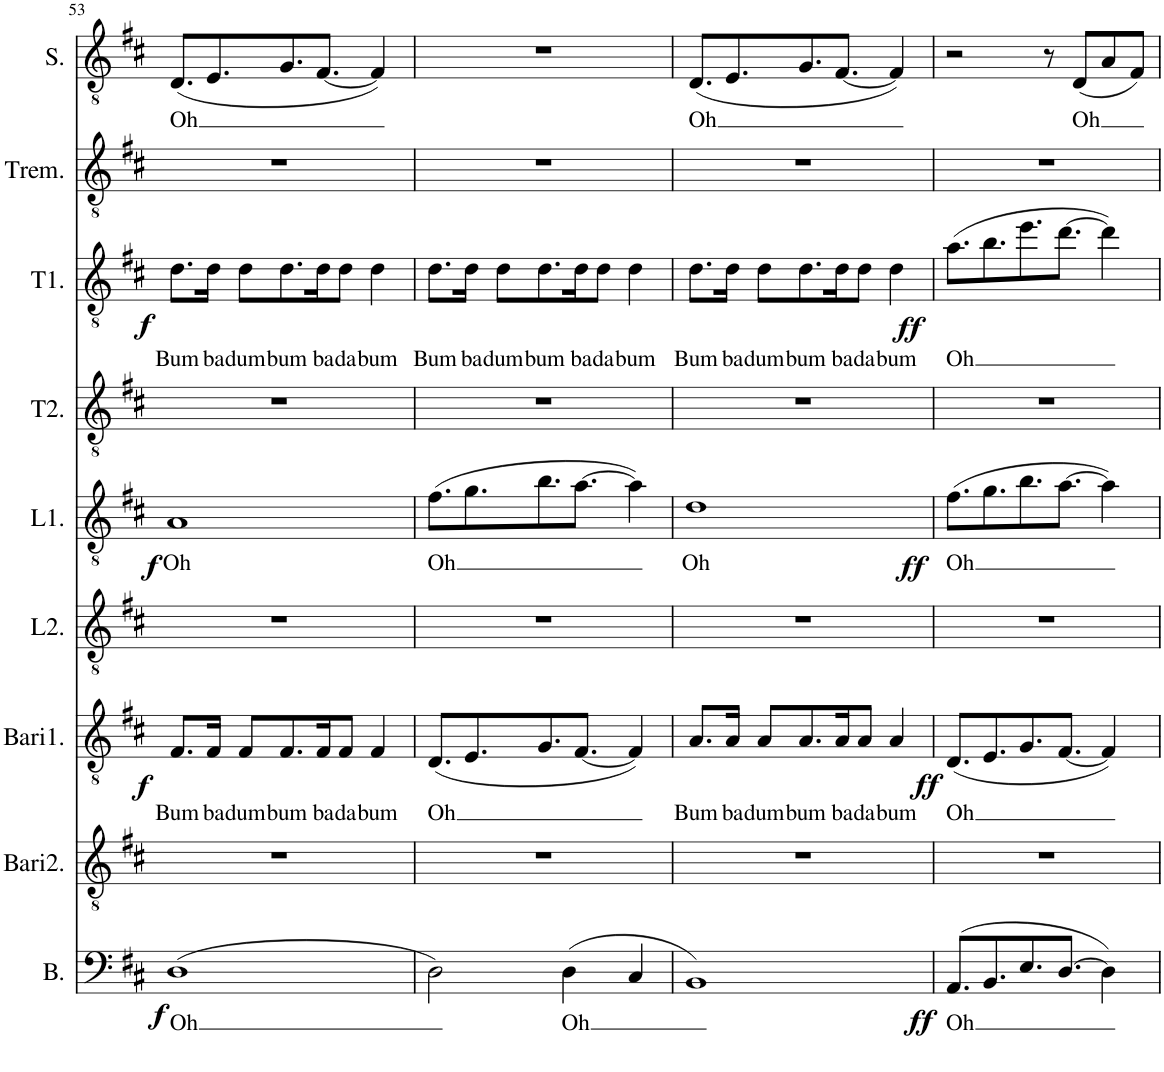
**kern	**text	**dynam	**kern	**kern	**text	**dynam	**kern	**kern	**text	**dynam	**kern	**kern	**text	**dynam	**kern	**kern	**text
*part9	*part9	*part9	*part8	*part7	*part7	*part7	*part6	*part5	*part5	*part5	*part4	*part3	*part3	*part3	*part2	*part1	*part1
*staff9	*staff9	*staff9	*staff8	*staff7	*staff7	*staff7	*staff6	*staff5	*staff5	*staff5	*staff4	*staff3	*staff3	*staff3	*staff2	*staff1	*staff1
*I"Bass	*	*	*I"Baritone 2	*I"Baritone (Main)	*	*	*I"Lead 2	*I"Lead (Main)	*	*	*I"Top 2	*I"Top	*	*	*I"Tremolo	*I"Solo	*
*I'B.	*	*	*I'Bari2.	*I'Bari1.	*	*	*I'L2.	*I'L1.	*	*	*I'T2.	*I'T1.	*	*	*I'Trem.	*I'S.	*
!!LO:PB:g=z
*clefF4	*	*	*clefGv2	*clefGv2	*	*	*clefGv2	*clefGv2	*	*	*clefGv2	*clefGv2	*	*	*clefGv2	*clefGv2	*
*k[f#c#]	*	*	*k[f#c#]	*k[f#c#]	*	*	*k[f#c#]	*k[f#c#]	*	*	*k[f#c#]	*k[f#c#]	*	*	*k[f#c#]	*k[f#c#]	*
*M4/4	*	*	*M4/4	*M4/4	*	*	*M4/4	*M4/4	*	*	*M4/4	*M4/4	*	*	*M4/4	*M4/4	*
=53	=53	=53	=53	=53	=53	=53	=53	=53	=53	=53	=53	=53	=53	=53	=53	=53	=53
!	!LO:LY:b	!LO:DY:b	!	!	!LO:LY:b	!LO:DY:b	!	!	!LO:LY:b	!LO:DY:b	!	!	!LO:LY:b	!LO:DY:b	!	!	!LO:LY:b
(1D	Oh	f	1r	8.F#/L	Bum	f	1r	1A	Oh	f	1r	8.d\L	Bum	f	1r	(8.D/L	Oh
!	!	!	!	!	!LO:LY:b	!	!	!	!	!	!	!	!LO:LY:b	!	!	!	!
.	.	.	.	16F#/Jk	ba	.	.	.	.	.	.	16d\Jk	ba	.	.	8.E/	.
!	!	!	!	!	!LO:LY:b	!	!	!	!	!	!	!	!LO:LY:b	!	!	!	!
.	.	.	.	8F#/L	dum	.	.	.	.	.	.	8d\L	dum	.	.	.	.
!	!	!	!	!	!LO:LY:b	!	!	!	!	!	!	!	!LO:LY:b	!	!	!	!
.	.	.	.	8.F#/	bum	.	.	.	.	.	.	8.d\	bum	.	.	8.G/	.
!	!	!	!	!	!LO:LY:b	!	!	!	!	!	!	!	!LO:LY:b	!	!	!	!
.	.	.	.	16F#/K	ba	.	.	.	.	.	.	16d\K	ba	.	.	[8.F#/J	.
!	!	!	!	!	!LO:LY:b	!	!	!	!	!	!	!	!LO:LY:b	!	!	!	!
.	.	.	.	8F#/J	da	.	.	.	.	.	.	8d\J	da	.	.	.	.
!	!	!	!	!	!LO:LY:b	!	!	!	!	!	!	!	!LO:LY:b	!	!	!	!
.	.	.	.	4F#/	bum	.	.	.	.	.	.	4d\	bum	.	.	4F#/])	.
=54	=54	=54	=54	=54	=54	=54	=54	=54	=54	=54	=54	=54	=54	=54	=54	=54	=54
!	!	!	!	!	!LO:LY:b	!	!	!	!LO:LY:b	!	!	!	!LO:LY:b	!	!	!	!
2D\)	.	.	1r	(8.D/L	Oh	.	1r	(8.f#\L	Oh	.	1r	8.d\L	Bum	.	1r	1r	.
!	!	!	!	!	!	!	!	!	!	!	!	!	!LO:LY:b	!	!	!	!
.	.	.	.	8.E/	.	.	.	8.g\	.	.	.	16d\Jk	ba	.	.	.	.
!	!	!	!	!	!	!	!	!	!	!	!	!	!LO:LY:b	!	!	!	!
.	.	.	.	.	.	.	.	.	.	.	.	8d\L	dum	.	.	.	.
!	!	!	!	!	!	!	!	!	!	!	!	!	!LO:LY:b	!	!	!	!
.	.	.	.	8.G/	.	.	.	8.b\	.	.	.	8.d\	bum	.	.	.	.
!	!LO:LY:b	!	!	!	!	!	!	!	!	!	!	!	!	!	!	!	!
(4D\	Oh	.	.	.	.	.	.	.	.	.	.	.	.	.	.	.	.
!	!	!	!	!	!	!	!	!	!	!	!	!	!LO:LY:b	!	!	!	!
.	.	.	.	[8.F#/J	.	.	.	[8.a\J	.	.	.	16d\K	ba	.	.	.	.
!	!	!	!	!	!	!	!	!	!	!	!	!	!LO:LY:b	!	!	!	!
.	.	.	.	.	.	.	.	.	.	.	.	8d\J	da	.	.	.	.
!	!	!	!	!	!	!	!	!	!	!	!	!	!LO:LY:b	!	!	!	!
4C#/	.	.	.	4F#/])	.	.	.	4a\])	.	.	.	4d\	bum	.	.	.	.
=55	=55	=55	=55	=55	=55	=55	=55	=55	=55	=55	=55	=55	=55	=55	=55	=55	=55
!	!	!	!	!	!LO:LY:b	!	!	!	!LO:LY:b	!	!	!	!LO:LY:b	!	!	!	!LO:LY:b
1BB)	.	.	1r	8.A/L	Bum	.	1r	1d	Oh	.	1r	8.d\L	Bum	.	1r	(8.D/L	Oh
!	!	!	!	!	!LO:LY:b	!	!	!	!	!	!	!	!LO:LY:b	!	!	!	!
.	.	.	.	16A/Jk	ba	.	.	.	.	.	.	16d\Jk	ba	.	.	8.E/	.
!	!	!	!	!	!LO:LY:b	!	!	!	!	!	!	!	!LO:LY:b	!	!	!	!
.	.	.	.	8A/L	dum	.	.	.	.	.	.	8d\L	dum	.	.	.	.
!	!	!	!	!	!LO:LY:b	!	!	!	!	!	!	!	!LO:LY:b	!	!	!	!
.	.	.	.	8.A/	bum	.	.	.	.	.	.	8.d\	bum	.	.	8.G/	.
!	!	!	!	!	!LO:LY:b	!	!	!	!	!	!	!	!LO:LY:b	!	!	!	!
.	.	.	.	16A/K	ba	.	.	.	.	.	.	16d\K	ba	.	.	[8.F#/J	.
!	!	!	!	!	!LO:LY:b	!	!	!	!	!	!	!	!LO:LY:b	!	!	!	!
.	.	.	.	8A/J	da	.	.	.	.	.	.	8d\J	da	.	.	.	.
!	!	!	!	!	!LO:LY:b	!	!	!	!	!	!	!	!LO:LY:b	!	!	!	!
.	.	.	.	4A/	bum	.	.	.	.	.	.	4d\	bum	.	.	4F#/])	.
=56	=56	=56	=56	=56	=56	=56	=56	=56	=56	=56	=56	=56	=56	=56	=56	=56	=56
!	!LO:LY:b	!LO:DY:b	!	!	!LO:LY:b	!LO:DY:b	!	!	!LO:LY:b	!LO:DY:b	!	!	!LO:LY:b	!LO:DY:b	!	!	!
(8.AA/L	Oh	ff	1r	(8.D/L	Oh	ff	1r	(8.f#\L	Oh	ff	1r	(8.a\L	Oh	ff	1r	2r	.
8.BB/	.	.	.	8.E/	.	.	.	8.g\	.	.	.	8.b\	.	.	.	.	.
8.E/	.	.	.	8.G/	.	.	.	8.b\	.	.	.	8.ee\	.	.	.	.	.
.	.	.	.	.	.	.	.	.	.	.	.	.	.	.	.	8r	.
[8.D/J	.	.	.	[8.F#/J	.	.	.	[8.a\J	.	.	.	[8.dd\J	.	.	.	.	.
!	!	!	!	!	!	!	!	!	!	!	!	!	!	!	!	!	!LO:LY:b
.	.	.	.	.	.	.	.	.	.	.	.	.	.	.	.	(8D/L	Oh
4D\])	.	.	.	4F#/])	.	.	.	4a\])	.	.	.	4dd\])	.	.	.	8A/	.
.	.	.	.	.	.	.	.	.	.	.	.	.	.	.	.	8F#/J)	.
=	=	=	=	=	=	=	=	=	=	=	=	=	=	=	=	=	=
*-	*-	*-	*-	*-	*-	*-	*-	*-	*-	*-	*-	*-	*-	*-	*-	*-	*-
